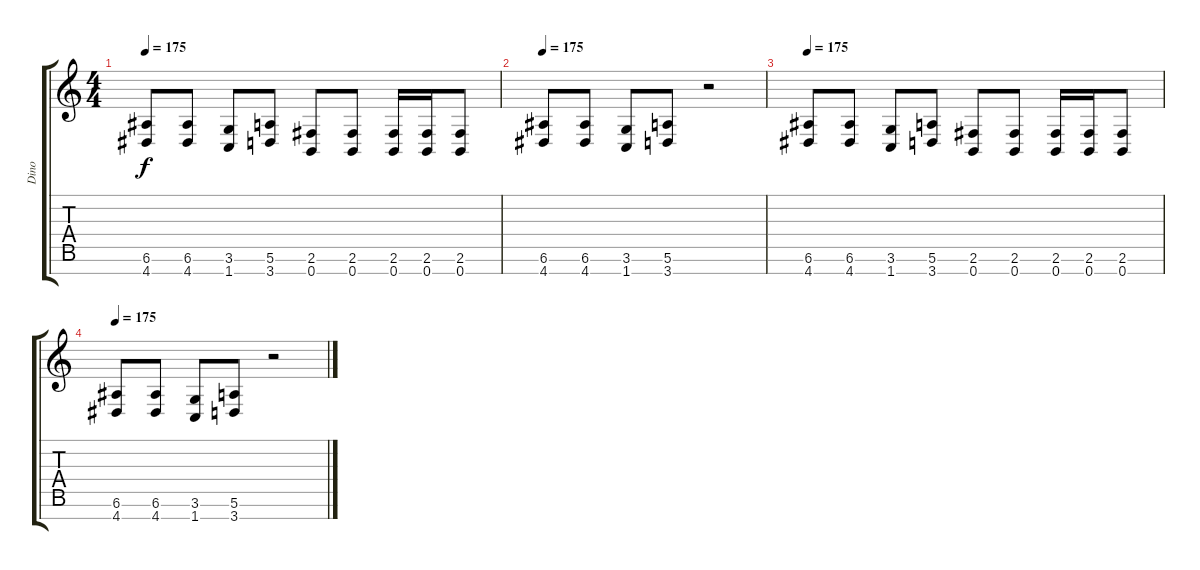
\track ("Dino" "Dino") {instrument distortionguitar}
\staff {score tabs}
\tuning (E4 B3 G3 D3 A2 E2 B1) {hide}
\ts (4 4)
\tempo 175
\clef g2
\ks c
(6.6 4.7).8{dy f} (6.6 4.7).8 (3.6 1.7).8 (5.6 3.7).8 (2.6 0.7).8 (2.6 0.7).8 (2.6 0.7).16 (2.6 0.7).16 (2.6 0.7).8 |
\tempo 175
(6.6 4.7).8 (6.6 4.7).8 (3.6 1.7).8 (5.6 3.7).8 r.2 |
\tempo 175
(6.6 4.7).8 (6.6 4.7).8 (3.6 1.7).8 (5.6 3.7).8 (2.6 0.7).8 (2.6 0.7).8 (2.6 0.7).16 (2.6 0.7).16 (2.6 0.7).8 |
\tempo 175
(6.6 4.7).8 (6.6 4.7).8 (3.6 1.7).8 (5.6 3.7).8 r.2
